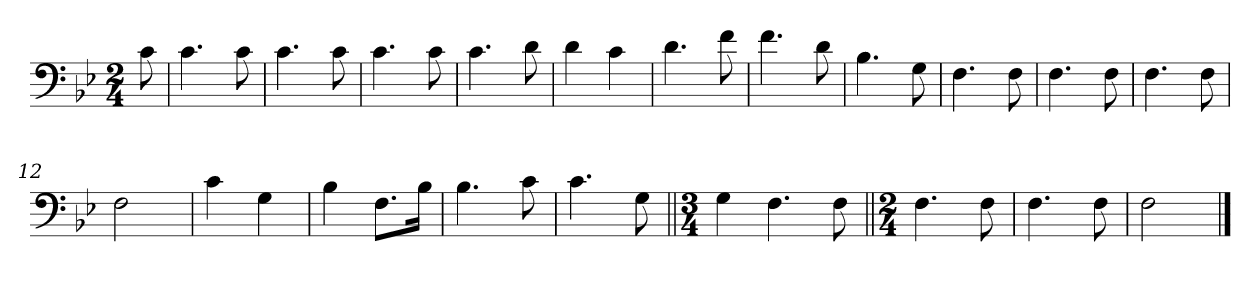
**kern
*part1
*staff1
*clefF4
*k[b-e-]
*M2/4
=
8c\
=1
4.c\
8c\
=2
4.c\
8c\
=3
4.c\
8c\
=4
4.c\
8d\
=5
4d\
4c\
=6
4.d\
8f\
=7
4.f\
8d\
=8
4.B-\
8G\
=9
4.F\
8F\
=10
4.F\
8F\
=11
4.F\
8F\
=12
2F\
=13
4c\
4G\
=14
4B-\
8.F\L
16B-\Jk
=15
4.B-\
8c\
=16
4.c\
8G\
=17||
*M3/4
4G\
4.F\
8F\
=18||
*M2/4
4.F\
8F\
=19
4.F\
8F\
=20
2F\
==
*-
